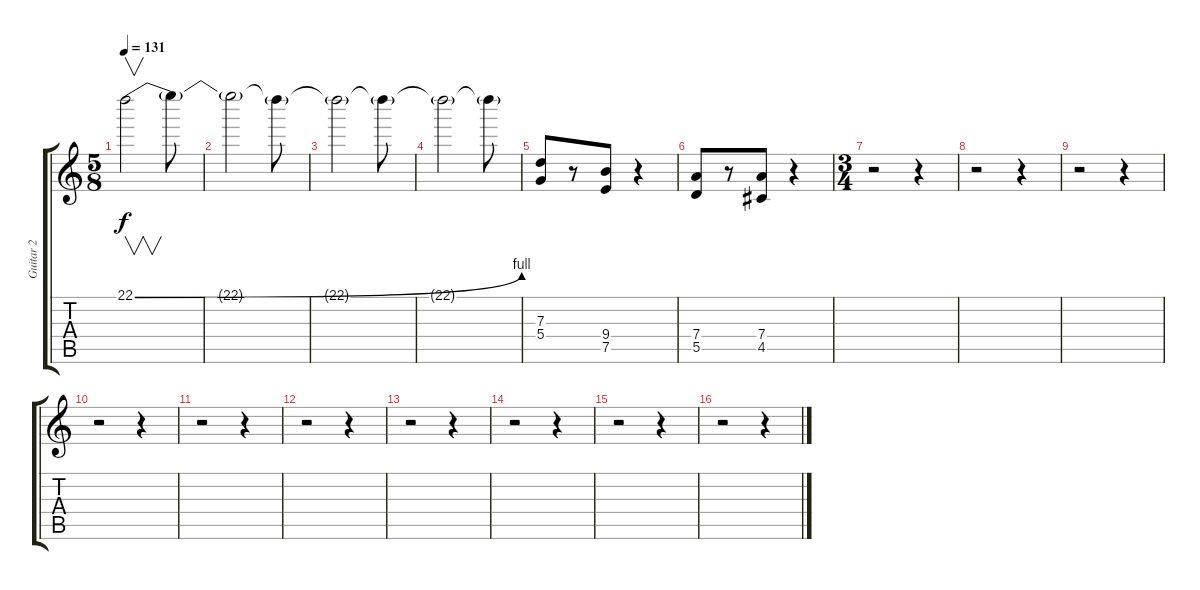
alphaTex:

\track ("Guitar 2" "Guitar 2") {instrument overdrivenguitar}
\staff {score tabs}
\tuning (E4 B3 G3 D3 A2 E2) {hide}
\ts (5 8)
\tempo 131
\clef g2
\ks c
22.1{be (bend 0 0 60 4)}.2{v dy f} 22.1{t}.8 |
22.1{t}.2 22.1{t}.8 |
22.1{t}.2 22.1{t}.8 |
22.1{t}.2 22.1{t}.8 |
(7.3 5.4).8 r.8 (9.4 7.5).8 r.4 |
(7.4 5.5).8 r.8 (7.4 4.5).8 r.4 |
\ts (3 4)
r.2 r.4 |
r.2 r.4 |
r.2 r.4 |
r.2 r.4 |
r.2 r.4 |
r.2 r.4 |
r.2 r.4 |
r.2 r.4 |
r.2 r.4 |
r.2 r.4
